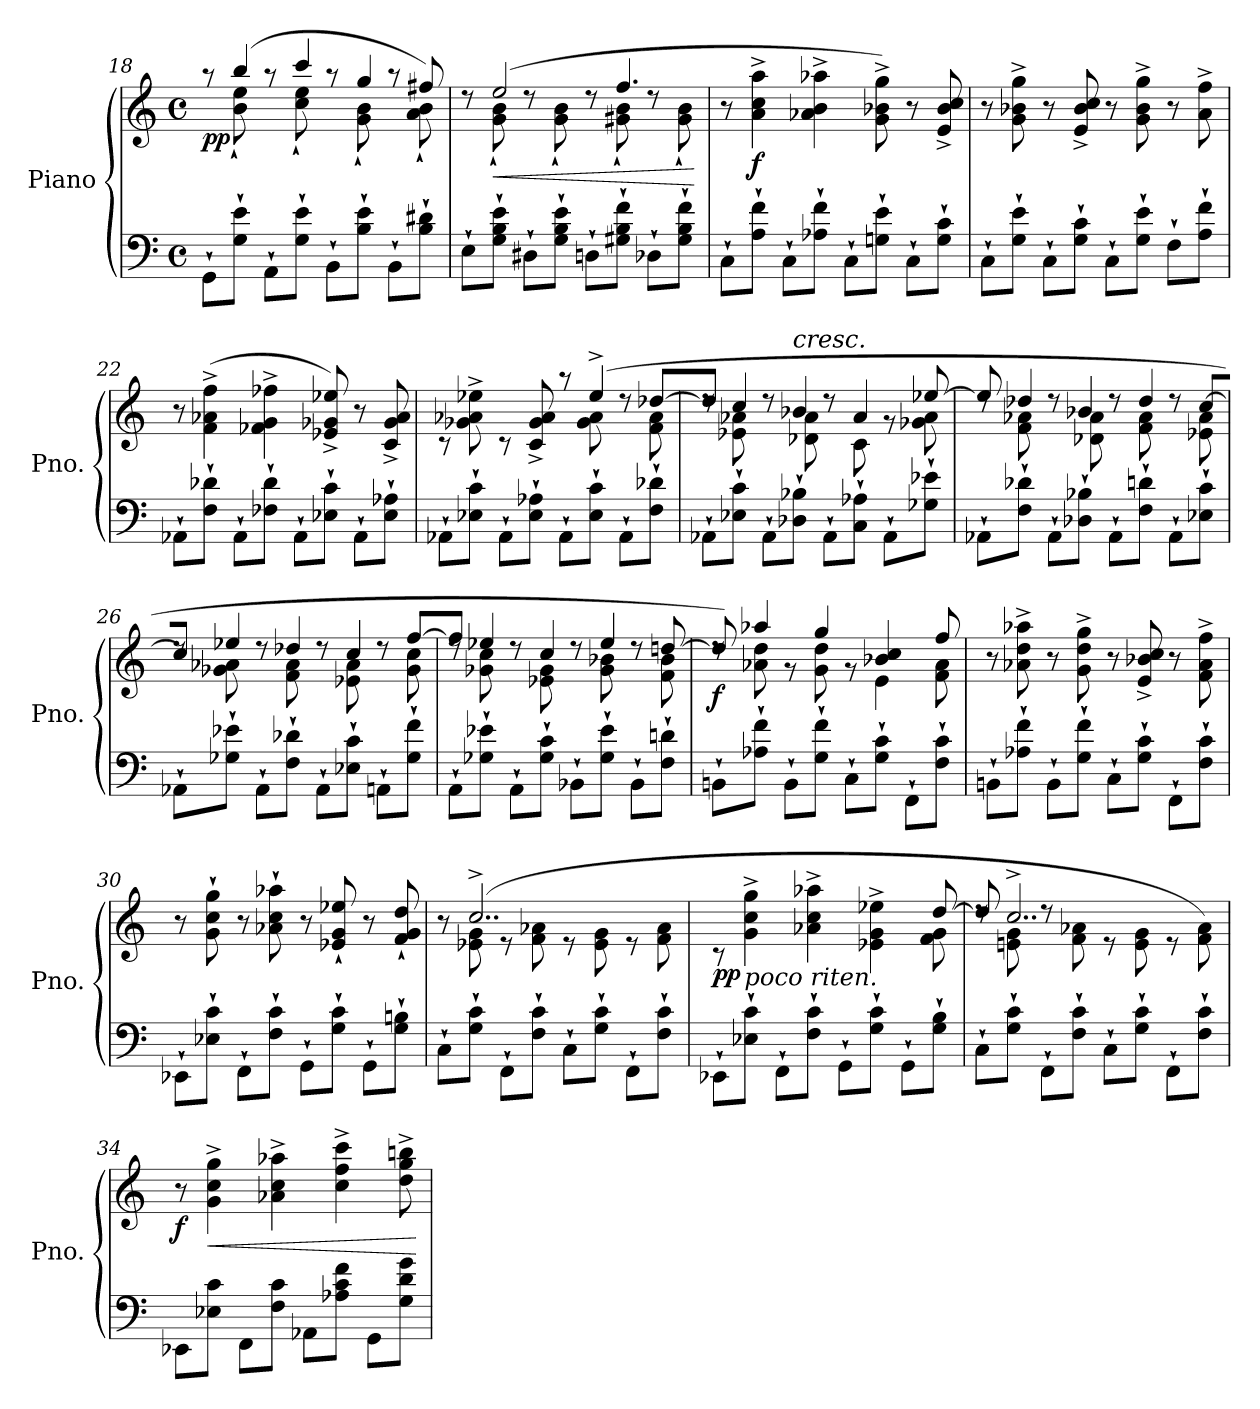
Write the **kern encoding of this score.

**kern	**kern	**dynam
*part1	*part1	*part1
*staff2	*staff1	*staff1/2
*I"Piano	*	*
*I'Pno.	*	*
!!LO:LB:g=z
*clefF4	*clefG2	*
*k[]	*k[]	*
*M4/4	*M4/4	*
*met(c)	*met(c)	*
=18	=18	=18
*	*^	*
!	!	!	!LO:DY:b
8GG`\L	8ryy	8raa	pp
8G\` 8e\`J	(>4bb/	8b\` 8ee\`	.
8AA`\L	.	8raa	.
8G\` 8e\`J	4ccc/	8cc\` 8ee\`	.
8BB`\L	.	8raa	.
8B\` 8e\`J	4gg/	8g\` 8b\`	.
8BB`\L	.	8raa	.
8B\` 8d#X\`J	8ff#X/)	8a\` 8b\`	.
=19	=19	=19	=19
8E`\L	8ryy	8rdd	.
!	!	!	!LO:HP:b
8G\` 8B\` 8e\`J	(>2ee/	8g\` 8b\`	<
8D#X`\L	.	8rdd	.
8G\` 8B\` 8e\`J	.	8g\` 8b\`	.
8Dn`\L	.	8rdd	.
8G#X\` 8B\` 8f\`J	4.ff/	8g#X\` 8b\`	.
8D-X`\L	.	8rdd	.
8G#\` 8B\` 8f\`J	.	8g#\` 8b\`	.
*	*v	*v	*
.	.	[
=20	=20	=20
8C`\L	8r	.
!	!	!LO:DY:b
8A\` 8f\`J	4a\^ 4cc\^ 4aa\^	f
8C`\L	.	.
8A-X\` 8f\`J	4a-X\^ 4b\^ 4aa-X\^	.
8C`\L	.	.
8Gn\` 8e\`J	8g\^ 8b-X\^ 8gg\^)	.
8C`\L	8r	.
8G\` 8c\`J	8e/^ 8b-/^ 8cc/^	.
=21	=21	=21
8C`\L	8r	.
8G\` 8e\`J	8g\^ 8b-X\^ 8gg\^	.
8C`\L	8r	.
8G\` 8c\`J	8e/^ 8b-/^ 8cc/^	.
8C`\L	8r	.
8G\` 8e\`J	8g\^ 8b-\^ 8gg\^	.
8F`\L	8r	.
8A\` 8f\`J	8a\^ 8ff\^	.
!!LO:PB:g=z
=22	=22	=22
8AA-X`\L	8r	.
8F\` 8d-X\`J	(>4f\^ 4a-X\^ 4ff\^	.
8AA-`\L	.	.
8F-X\` 8d-\`J	4f-X\^ 4g\^ 4ff-X\^	.
8AA-`\L	.	.
8E-X\` 8c\`J	8e-X/^ 8g-X/^ 8ee-X/^)	.
8AA-`\L	8r	.
8E-\` 8A-X\`J	8c/^ 8g-/^ 8a-/^	.
=23	=23	=23
*	*^	*
8AA-X`\L	8rc	2ryy	.
8E-X\` 8c\`J	8g-X\^ 8a-X\^ 8ee-X\^	.	.
8AA-`\L	8rc	.	.
8E-\` 8A-X\`J	8c/^ 8g-/^ 8a-/^	.	.
8AA-`\L	8rcyy	8raa	.
8E-\` 8c\`J	(>4ee-^/	8g-\ 8a-\	.
8AA-`\L	.	8rdd	.
8F\` 8d-X\`J	[8dd-X/L	8f\ 8a-\	.
=24	=24	=24	=24
8AA-X`\L	8dd-/J]	8rdd	.
8E-X\` 8c\`J	4cc/	8e-X\ 8a-X\	.
8AA-`\L	.	8rdd	.
!	!LO:TX:a:i:t=cresc.	!	!
8D-X\` 8B-X\`J	4b-X/	8d-X\ 8a-\	.
8AA-`\L	.	8rdd	.
8C\` 8A-X\`J	4a-/	8c\	.
8AA-`\L	.	8rg	.
8G-X\` 8e-X\`J	[8ee-X/	8g-X\ 8a-\	.
!!LO:LB:g=z	!!
=25	=25	=25	=25
8AA-X`\L	8ee-/]	8rdd	.
8F\` 8d-X\`J	4dd-X/	8f\ 8a-X\	.
8AA-`\L	.	8rdd	.
8D-X\` 8B-X\`J	4b-X/	8d-X\ 8a-\	.
8AA-`\L	.	8rdd	.
8F\` 8dn\`J	4dd-/	8f\ 8a-\	.
8AA-`\L	.	8rdd	.
8E-X\` 8c\`J	[8cc/L	8e-X\ 8a-\	.
=26	=26	=26	=26
8AA-X`\L	8cc/J]	8rdd	.
8G-X\` 8e-X\`J	4ee-X/	8g-X\ 8a-X\	.
8AA-`\L	.	8rdd	.
8F\` 8d-X\`J	4dd-X/	8f\ 8a-\	.
8AA-`\L	.	8rdd	.
8E-X\` 8c\`J	4cc/	8e-X\ 8a-\	.
8AAn`\L	.	8rdd	.
8G-\` 8f\`J	[8ff/L	8g-\ 8cc\	.
=27	=27	=27	=27
8AA`\L	8ff/J]	8rdd	.
8G-X\` 8e-X\`J	4ee-X/	8g-X\ 8cc\	.
8AA`\L	.	8rdd	.
8G-\` 8c\`J	4cc/	8e-X\ 8g-\	.
8BB-X`\L	.	8rdd	.
8G-\` 8e-\`J	4ee-/	8g-\ 8b-X\	.
8BB-`\L	.	8rdd	.
8F\` 8dn\`J	[8ddn/	8f\ 8b-\	.
!!LO:LB:g=z	!!
=28	=28	=28	=28
!	!	!	!LO:DY:b
8BBn`\L	8dd/])	8rdd	f
8A-X\` 8f\`J	4aa-X/	8a-X\ 8dd\	.
8BB`\L	.	8r	.
8G\` 8f\`J	4gg/	8g\ 8dd\	.
8C`\L	.	8r	.
8G\` 8c\`J	4b-X/ 4cc/	4e\	.
8FF`\L	.	.	.
8F\` 8c\`J	8ff/	8f\ 8a-\	.
*	*v	*v	*
=29	=29	=29
8BBn`\L	8r	.
8A-X\` 8f\`J	8a-X\^ 8dd\^ 8aa-X\^	.
8BB`\L	8r	.
8G\` 8f\`J	8g\^ 8dd\^ 8gg\^	.
8C`\L	8r	.
8G\` 8c\`J	8e/^ 8b-X/^ 8cc/^	.
8FF`\L	8r	.
8F\` 8c\`J	8f\^ 8a-\^ 8ff\^	.
=30	=30	=30
8EE-X`\L	8r	.
8E-X\` 8c\`J	8g\` 8cc\` 8gg\`	.
8FF`\L	8r	.
8F\` 8c\`J	8a-X\` 8cc\` 8aa-X\`	.
8GG`\L	8r	.
8G\` 8c\`J	8e-X/` 8g/` 8ee-X/`	.
8GG`\L	8r	.
8G\` 8Bn\`J	8f/` 8g/` 8dd/`	.
=31	=31	=31
*	*^	*
8C`\L	8r	8ryy	.
8G\` 8c\`J	(>2..cc^/	8e-X\ 8g\	.
8FF`\L	.	8r	.
8F\` 8c\`J	.	8f\ 8a-X\	.
8C`\L	.	8r	.
8G\` 8c\`J	.	8e-\ 8g\	.
8FF`\L	.	8r	.
8F\` 8c\`J	.	8f\ 8a-\	.
!!LO:LB:g=z	!!
=32	=32	=32	=32
!	!	!	!LO:DY:b
8EE-X`\L	8rc	2.ryy	pp
!	!LO:TX:b:i:t=poco riten.	!	!
8E-X\` 8c\`J	4g\^ 4cc\^ 4gg\^	.	.
8FF`\L	.	.	.
8F\` 8c\`J	4a-X\^ 4cc\^ 4aa-X\^	.	.
8GG`\L	.	.	.
8G\` 8c\`J	4e-X\^ 4g\^ 4ee-X\^	.	.
8GG`\L	.	8ryy	.
8G\` 8B\`J	[8dd/	8f\ 8g\	.
=33	=33	=33	=33
8C`\L	8dd/]	8rdd	.
8G\` 8c\`J	2..cc^/	8en\ 8g\	.
8FF`\L	.	8rdd	.
8F\` 8c\`J	.	8f\ 8a-X\	.
8C`\L	.	8r	.
8G\` 8c\`J	.	8e\ 8g\	.
8FF`\L	.	8r	.
8F\` 8c\`J	.	8f\ 8a-\)	.
=34	=34	=34	=34
!	!	!	!LO:DY:b
*	*v	*v	*
8EE-X\L	8r	f
!	!	!LO:HP:b
8E-X\ 8c\J	4g\^ 4cc\^ 4gg\^	<
8FF\L	.	.
8F\ 8c\J	4a-X\^ 4cc\^ 4aa-X\^	.
8AA-X\L	.	.
8A-X\ 8c\ 8f\J	4cc\^ 4ff\^ 4ccc\^	.
8GG\L	.	.
8G\ 8d\ 8g\J	8dd\^ 8gg\^ 8bbn\^	.
.	.	[
=	=	=
*-	*-	*-
